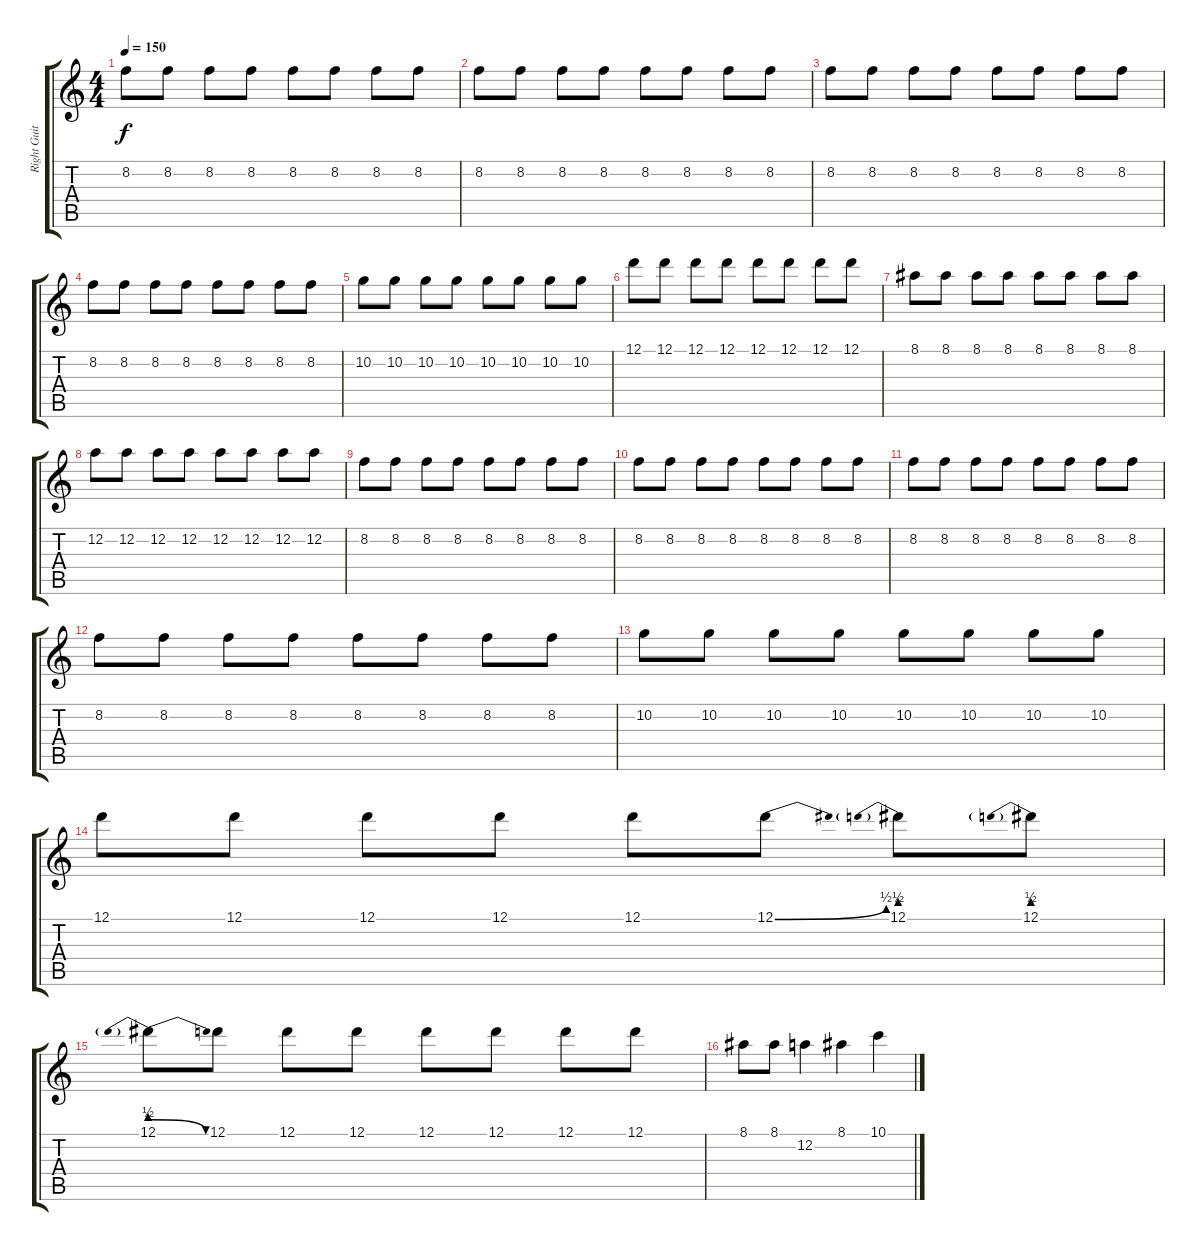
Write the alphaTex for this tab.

\track ("Right Guitar" "Right Guit") {instrument overdrivenguitar}
\staff {score tabs}
\tuning (D4 A3 F3 C3 G2 C2) {hide}
\ts (4 4)
\tempo 150
\clef g2
\ks c
8.2.8{dy f} 8.2.8 8.2.8 8.2.8 8.2.8 8.2.8 8.2.8 8.2.8 |
8.2.8 8.2.8 8.2.8 8.2.8 8.2.8 8.2.8 8.2.8 8.2.8 |
8.2.8 8.2.8 8.2.8 8.2.8 8.2.8 8.2.8 8.2.8 8.2.8 |
8.2.8 8.2.8 8.2.8 8.2.8 8.2.8 8.2.8 8.2.8 8.2.8 |
10.2.8 10.2.8 10.2.8 10.2.8 10.2.8 10.2.8 10.2.8 10.2.8 |
12.1.8 12.1.8 12.1.8 12.1.8 12.1.8 12.1.8 12.1.8 12.1.8 |
8.1.8 8.1.8 8.1.8 8.1.8 8.1.8 8.1.8 8.1.8 8.1.8 |
12.2.8 12.2.8 12.2.8 12.2.8 12.2.8 12.2.8 12.2.8 12.2.8 |
8.2.8 8.2.8 8.2.8 8.2.8 8.2.8 8.2.8 8.2.8 8.2.8 |
8.2.8 8.2.8 8.2.8 8.2.8 8.2.8 8.2.8 8.2.8 8.2.8 |
8.2.8 8.2.8 8.2.8 8.2.8 8.2.8 8.2.8 8.2.8 8.2.8 |
8.2.8 8.2.8 8.2.8 8.2.8 8.2.8 8.2.8 8.2.8 8.2.8 |
10.2.8 10.2.8 10.2.8 10.2.8 10.2.8 10.2.8 10.2.8 10.2.8 |
12.1.8 12.1.8 12.1.8 12.1.8 12.1.8 12.1{be (bend 0 0 60 2)}.8 12.1{be (prebend 0 2 60 2)}.8 12.1{be (prebend 0 2 60 2)}.8 |
12.1{be (prebendrelease 0 2 60 0)}.8 12.1.8 12.1.8 12.1.8 12.1.8 12.1.8 12.1.8 12.1.8 |
8.1.8 8.1.8 12.2.4 8.1.4 10.1.4
